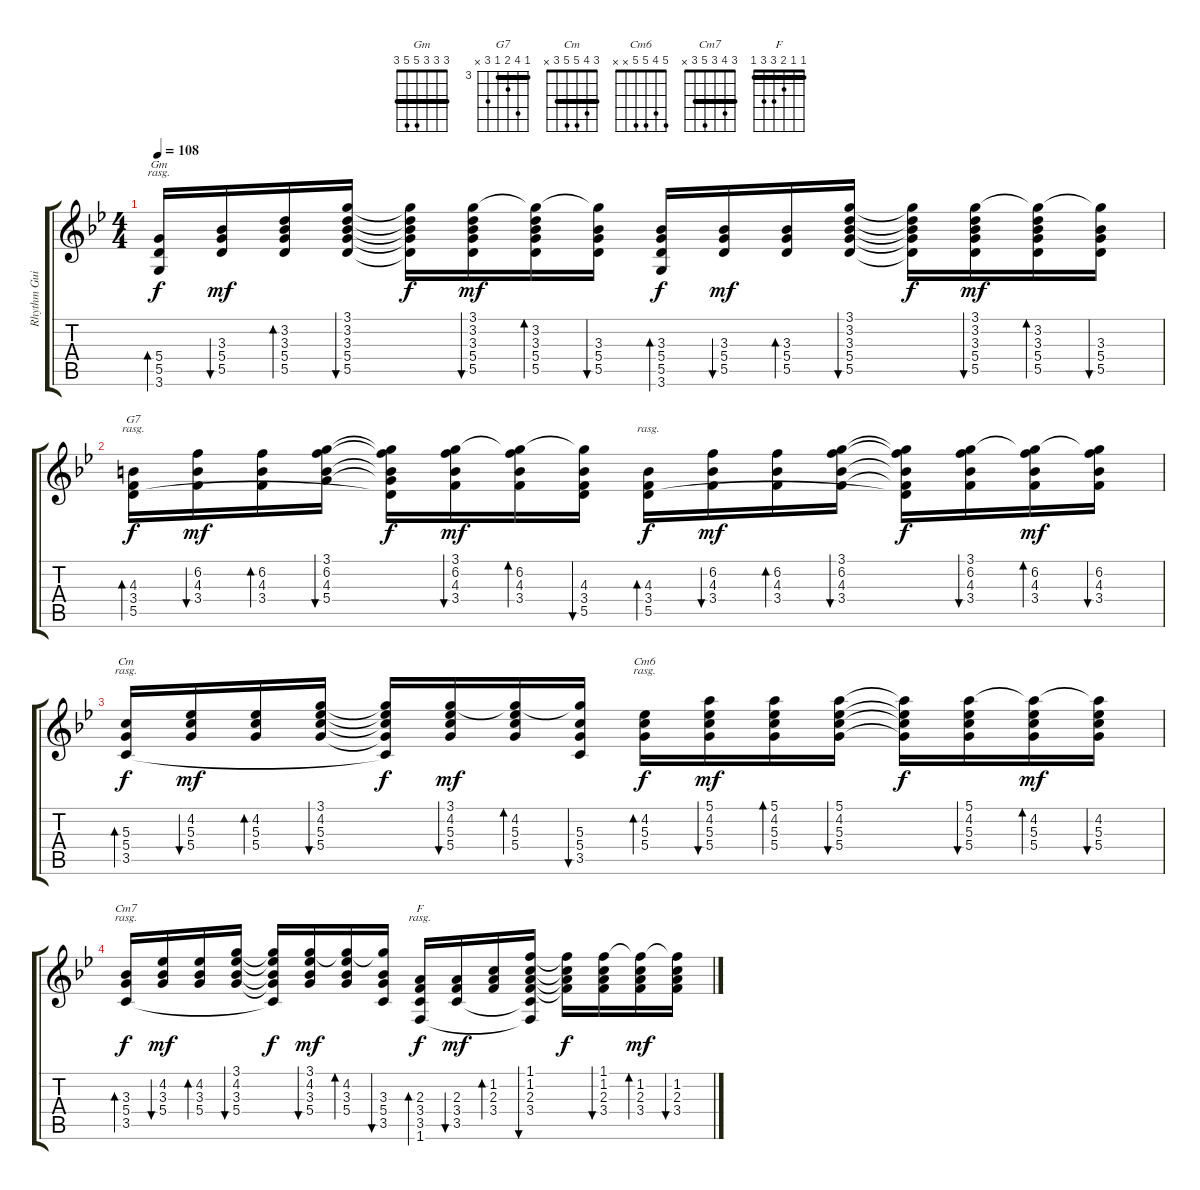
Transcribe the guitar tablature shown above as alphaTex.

\track ("Rhythm Guitar 1" "Rhythm Gui") {instrument acousticguitarnylon}
\staff {score tabs}
\tuning (E4 B3 G3 D3 A2 E2) {hide}
\chord ("Gm" 3 3 3 5 5 3) {barre 3}
\chord ("G7" 3 6 4 3 5 x) {firstfret 3 barre 3}
\chord ("Cm" 3 4 5 5 3 x) {barre 3}
\chord ("Cm6" 5 4 5 5 x x)
\chord ("Cm7" 3 4 3 5 3 x) {barre 3}
\chord ("F" 1 1 2 3 3 1) {barre 1}
\ts (4 4)
\tempo 108
\clef g2
\ks gminor
(5.4 5.5 3.6).16{bd 120 ch "Gm" rasg ii dy f} (3.3 5.4 5.5).16{bu 30 dy mf} (3.2 3.3 5.4 5.5).16{bd 30} (3.1 3.2 3.3 5.4 5.5).16{bu 60} (3.1{t} 3.2{t} 3.3{t} 5.4{t} 5.5{t}).16{dy f} (3.1 3.2 3.3 5.4 5.5).16{bu 120 dy mf} (3.1{t} 3.2 3.3 5.4 5.5).16{bd 120} (3.1{t} 3.3 5.4 5.5).16{bu 120} (3.3 5.4 5.5 3.6).16{bd 30 dy f} (3.3 5.4 5.5).16{bu 30 dy mf} (3.3 5.4 5.5).16{bd 30} (3.1 3.2 3.3 5.4 5.5).16{bu 30} (3.1{t} 3.2{t} 3.3{t} 5.4{t} 5.5{t}).16{dy f} (3.1 3.2 3.3 5.4 5.5).16{bu 30 dy mf} (3.1{t} 3.2 3.3 5.4 5.5).16{bd 30} (3.1{t} 3.3 5.4 5.5).16{bu 30} |
(4.3 3.4 5.5).16{bd 120 ch "G7" rasg ii dy f} (6.2 4.3 3.4).16{bu 30 dy mf} (6.2 4.3 3.4).16{bd 30} (3.1 6.2 4.3 5.4).16{bu 60} (3.1{t} 6.2{t} 4.3{t} 5.4{t} 5.5{t}).16{dy f} (3.1 6.2 4.3 3.4).16{bu 120 dy mf} (3.1{t} 6.2 4.3 3.4).16{bd 120} (3.1{t} 4.3 3.4 5.5).16{bu 120} (4.3 3.4 5.5).16{bd 120 rasg ii dy f} (6.2 4.3 3.4).16{bu 30 dy mf} (6.2 4.3 3.4).16{bd 30} (3.1 6.2 4.3 3.4).16{bu 30} (3.1{t} 6.2{t} 4.3{t} 3.4{t} 5.5{t}).16{dy f} (3.1 6.2 4.3 3.4).16{bu 30} (3.1{t} 6.2 4.3 3.4).16{bd 30 dy mf} (3.1{t} 6.2 4.3 3.4).16{bu 30} |
(5.3 5.4 3.5).16{bd 120 ch "Cm" rasg ii dy f} (4.2 5.3 5.4).16{bu 30 dy mf} (4.2 5.3 5.4).16{bd 30} (3.1 4.2 5.3 5.4).16{bu 60} (3.1{t} 4.2{t} 5.3{t} 5.4{t} 3.5{t}).16{dy f} (3.1 4.2 5.3 5.4).16{bu 120 dy mf} (3.1{t} 4.2 5.3 5.4).16{bd 120} (3.1{t} 5.3 5.4 3.5).16{bu 120} (4.2 5.3 5.4).16{bd 120 ch "Cm6" rasg ii dy f} (5.1 4.2 5.3 5.4).16{bu 30 dy mf} (5.1 4.2 5.3 5.4).16{bd 30} (5.1 4.2 5.3 5.4).16{bu 30} (5.1{t} 4.2{t} 5.3{t} 5.4{t}).16{dy f} (5.1 4.2 5.3 5.4).16{bu 30} (5.1{t} 4.2 5.3 5.4).16{bd 30 dy mf} (5.1{t} 4.2 5.3 5.4).16{bu 30} |
(3.3 5.4 3.5).16{bd 120 ch "Cm7" rasg ii dy f} (4.2 3.3 5.4).16{bu 30 dy mf} (4.2 3.3 5.4).16{bd 30} (3.1 4.2 3.3 5.4).16{bu 60} (3.1{t} 4.2{t} 3.3{t} 5.4{t} 3.5{t}).16{dy f} (3.1 4.2 3.3 5.4).16{bu 120 dy mf} (3.1{t} 4.2 3.3 5.4).16{bd 120} (3.1{t} 3.3 5.4 3.5).16{bu 120} (2.3 3.4 3.5 1.6).16{bd 120 ch "F" rasg ii dy f} (2.3 3.4 3.5).16{bu 30 dy mf} (1.2 2.3 3.4).16{bd 30} (1.1 1.2 2.3 3.4 3.5{t} 1.6{t}).16{bu 30} (1.1{t} 1.2{t} 2.3{t} 3.4{t}).16{dy f} (1.1 1.2 2.3 3.4).16{bu 30} (1.1{t} 1.2 2.3 3.4).16{bd 30 dy mf} (1.1{t} 1.2 2.3 3.4).16{bu 30}
